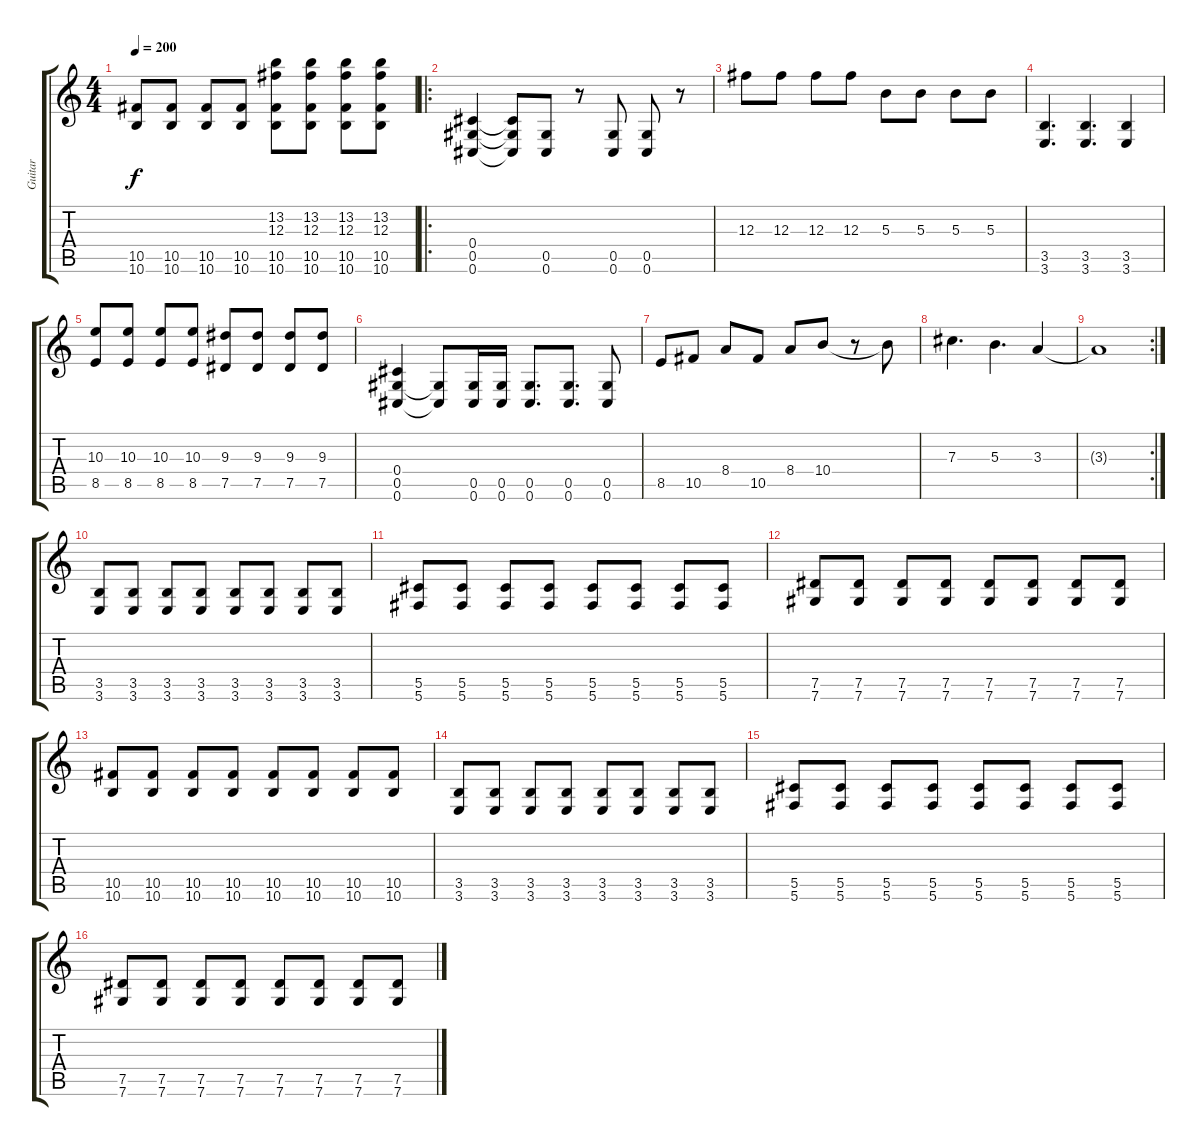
\track ("Guitar" "Guitar") {instrument distortionguitar}
\staff {score tabs}
\tuning (Eb4 Bb3 Gb3 Db3 Ab2 Db2) {hide}
\ts (4 4)
\tempo 200
\clef g2
\ks c
(10.5 10.6).8{dy f} (10.5 10.6).8 (10.5 10.6).8 (10.5 10.6).8 (13.2 12.3 10.5 10.6).8 (13.2 12.3 10.5 10.6).8 (13.2 12.3 10.5 10.6).8 (13.2 12.3 10.5 10.6).8 |
\ro
(0.4 0.5 0.6).4 (0.4{t} 0.5{t} 0.6{t}).8 (0.5 0.6).8 r.8 (0.5 0.6).8 (0.5 0.6).8 r.8 |
12.3.8 12.3.8 12.3.8 12.3.8 5.3.8 5.3.8 5.3.8 5.3.8 |
(3.5 3.6).4{d} (3.5 3.6).4{d} (3.5 3.6).4 |
(10.3 8.5).8 (10.3 8.5).8 (10.3 8.5).8 (10.3 8.5).8 (9.3 7.5).8 (9.3 7.5).8 (9.3 7.5).8 (9.3 7.5).8 |
(0.4 0.5 0.6).4 (0.5{t} 0.6{t}).8 (0.5 0.6).16 (0.5 0.6).16 (0.5 0.6).8{d} (0.5 0.6).8{d} (0.5 0.6).8 |
8.5.8 10.5.8 8.4.8 10.5.8 8.4.8 10.4.8 r.8 10.4{t}.8 |
7.3.4{d} 5.3.4{d} 3.3.4 |
\rc 2
3.3{t}.1 |
(3.5 3.6).8 (3.5 3.6).8 (3.5 3.6).8 (3.5 3.6).8 (3.5 3.6).8 (3.5 3.6).8 (3.5 3.6).8 (3.5 3.6).8 |
(5.5 5.6).8 (5.5 5.6).8 (5.5 5.6).8 (5.5 5.6).8 (5.5 5.6).8 (5.5 5.6).8 (5.5 5.6).8 (5.5 5.6).8 |
(7.5 7.6).8 (7.5 7.6).8 (7.5 7.6).8 (7.5 7.6).8 (7.5 7.6).8 (7.5 7.6).8 (7.5 7.6).8 (7.5 7.6).8 |
(10.5 10.6).8 (10.5 10.6).8 (10.5 10.6).8 (10.5 10.6).8 (10.5 10.6).8 (10.5 10.6).8 (10.5 10.6).8 (10.5 10.6).8 |
(3.5 3.6).8 (3.5 3.6).8 (3.5 3.6).8 (3.5 3.6).8 (3.5 3.6).8 (3.5 3.6).8 (3.5 3.6).8 (3.5 3.6).8 |
(5.5 5.6).8 (5.5 5.6).8 (5.5 5.6).8 (5.5 5.6).8 (5.5 5.6).8 (5.5 5.6).8 (5.5 5.6).8 (5.5 5.6).8 |
(7.5 7.6).8 (7.5 7.6).8 (7.5 7.6).8 (7.5 7.6).8 (7.5 7.6).8 (7.5 7.6).8 (7.5 7.6).8 (7.5 7.6).8
